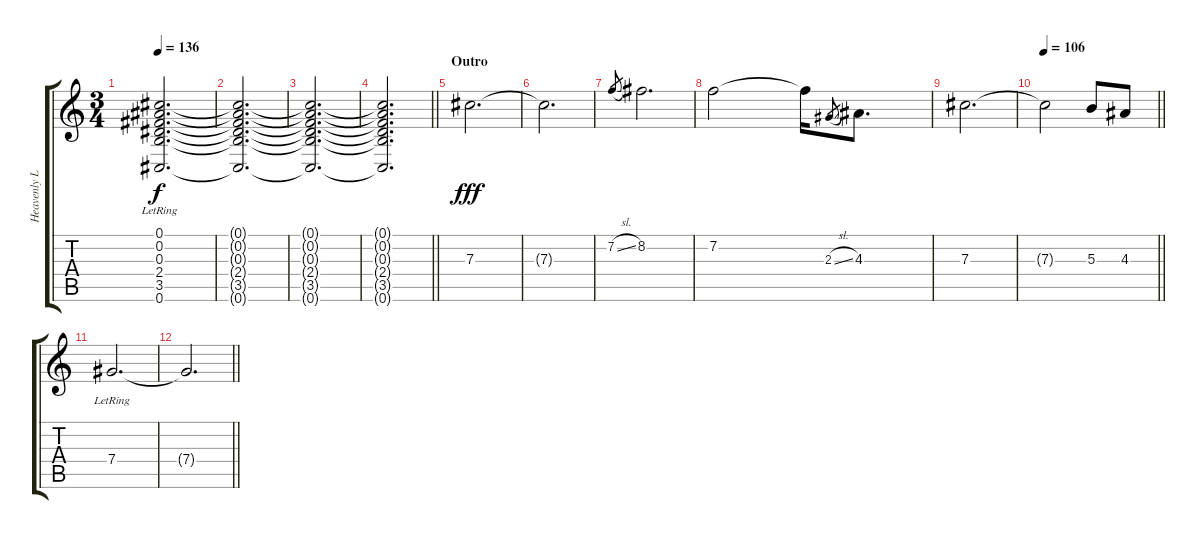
\track ("Heavenly Lead Gtr" "Heavenly L") {instrument electricguitarclean}
\staff {score tabs}
\tuning (Db4 Bb3 Gb3 Db3 Ab2 Db2) {hide}
\ts (3 4)
\tempo 136
\clef g2
\ks c
(0.1{lr} 0.2{lr} 0.3{lr} 2.4{lr} 3.5{lr} 0.6{lr}).2{d dy f volume 4} |
(0.1{t} 0.2{t} 0.3{t} 2.4{t} 3.5{t} 0.6{t}).2{d} |
(0.1{t} 0.2{t} 0.3{t} 2.4{t} 3.5{t} 0.6{t}).2{d} |
\barLineRight lightlight
(0.1{t} 0.2{t} 0.3{t} 2.4{t} 3.5{t} 0.6{t}).2{d} |
\section ("" "Outro")
7.3.2{d dy fff volume 16 instrument electricguitarclean} |
7.3{t}.2{d} |
7.2{sl}.8{gr} 8.2.2{d} |
7.2.2 7.2{t}.16 2.3{sl}.8{gr} 4.3.8{d} |
7.3.2{d} |
\tempo 106
\barLineRight lightlight
7.3{t}.2 5.3.8 4.3.8 |
7.4{lr}.2{d} |
\barLineRight lightlight
7.4{t}.2{d}
